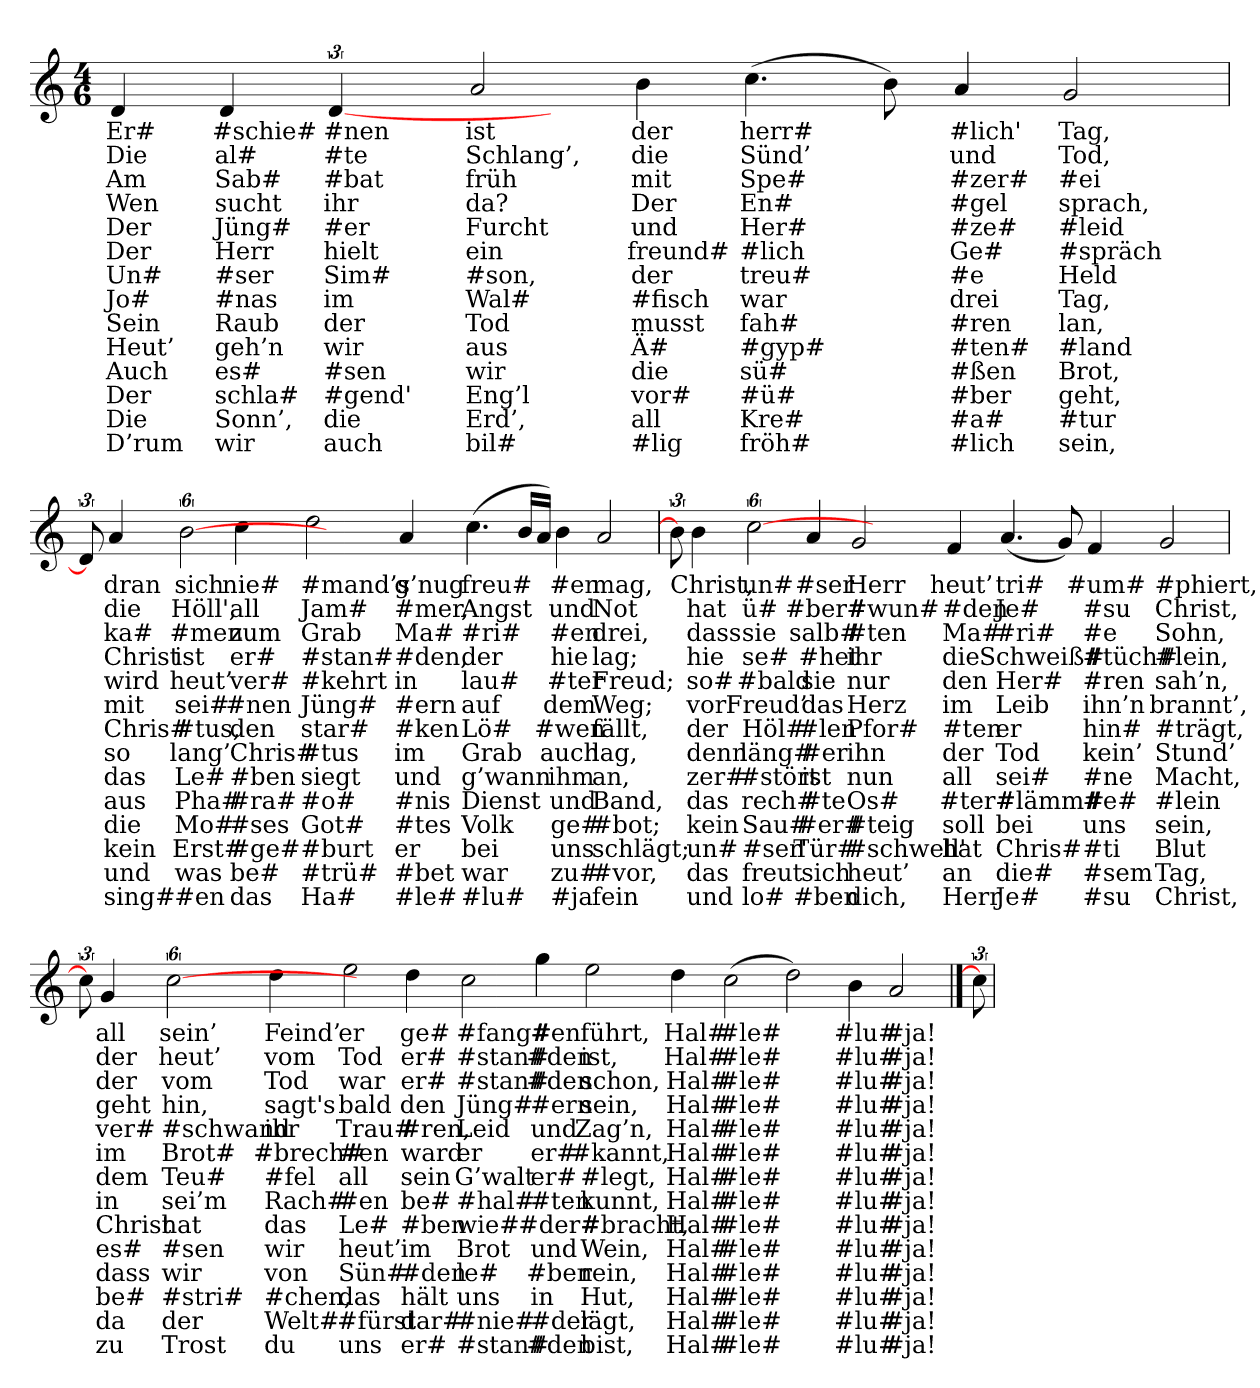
**kern	**text	**text	**text	**text	**text	**text	**text	**text	**text	**text	**text	**text	**text	**text
*part1	*part1	*part1	*part1	*part1	*part1	*part1	*part1	*part1	*part1	*part1	*part1	*part1	*part1	*part1
*staff1	*staff1	*staff1	*staff1	*staff1	*staff1	*staff1	*staff1	*staff1	*staff1	*staff1	*staff1	*staff1	*staff1	*staff1
*clefG2	*	*	*	*	*	*	*	*	*	*	*	*	*	*
*M4/6	*	*	*	*	*	*	*	*	*	*	*	*	*	*
=	=	=	=	=	=	=	=	=	=	=	=	=	=	=
4d	Er#	Die	Am	Wen	Der	Der	Un#	Jo#	Sein	Heut’	Auch	Der	Die	D’rum
4d	#schie#	al#	Sab#	sucht	Jüng#	Herr	#ser	#nas	Raub	geh’n	es#	schla#	Sonn’,	wir
[6d	#nen	#te	#bat	ihr	#er	hielt	Sim#	im	der	wir	#sen	#gend'	die	auch
12ryy	.	.	.	.	.	.	.	.	.	.	.	.	.	.
2a	ist	Schlang’,	früh	da?	Furcht	ein	#son,	Wal#	Tod	aus	wir	Eng’l	Erd’,	bil#
4b	der	die	mit	Der	und	freund#	der	#fisch	musst	Ä#	die	vor#	all	#lig
(4.cc	herr#	Sünd’	Spe#	En#	Her#	#lich	treu#	war	fah#	#gyp#	sü#	#ü#	Kre#	fröh#
8b)	.	.	.	.	.	.	.	.	.	.	.	.	.	.
4a	#lich'	und	#zer#	#gel	#ze#	Ge#	#e	drei	#ren	#ten#	#ßen	#ber	#a#	#lich
2g	Tag,	Tod,	#ei	sprach,	#leid	#spräch	Held	Tag,	lan,	#land	Brot,	geht,	#tur	sein,
=	=	=	=	=	=	=	=	=	=	=	=	=	=	=
12d]	.	.	.	.	.	.	.	.	.	.	.	.	.	.
4a	dran	die	ka#	Christ	wird	mit	Chris#	so	das	aus	die	kein	und	sing#
[12%5b	sich	Höll',	#men	ist	heut’	sei#	#tus,	lang’	Le#	Pha#	Mo#	Erst#	was	#en
4cc	nie#	all	zum	er#	ver#	#nen	den	Chris#	#ben	#ra#	#ses	#ge#	be#	das
2dd	#mand’s	Jam#	Grab	#stan#	#kehrt	Jüng#	star#	#tus	siegt	#o#	Got#	#burt	#trü#	Ha#
4a	g’nug	#mer,	Ma#	#den,	in	#ern	#ken	im	und	#nis	#tes	er	#bet	#le#
(4.cc	freu#	Angst	#ri#	der	lau#	auf	Lö#	Grab	g’wann	Dienst	Volk	bei	war	#lu#
16bLL	.	.	.	.	.	.	.	.	.	.	.	.	.	.
16aJJ)	.	.	.	.	.	.	.	.	.	.	.	.	.	.
4b	#en	und	#en	hie	#ter	dem	#wen	auch	ihm	und	ge#	uns	zu#	#ja
2a	mag,	Not	drei,	lag;	Freud;	Weg;	fällt,	lag,	an,	Band,	#bot;	schlägt;	#vor,	fein
=	=	=	=	=	=	=	=	=	=	=	=	=	=	=
12b]	.	.	.	.	.	.	.	.	.	.	.	.	.	.
4b	Christ,	hat	dass	hie	so#	vor	der	denn	zer#	das	kein	un#	das	und
[12%5cc	un#	ü#	sie	se#	#bald	Freud’	Höl#	läng#	#stört	rech#	Sau#	#ser'	freut	lo#
4a	#ser	#ber#	salb#	#het	sie	das	#len	#er	ist	#te	#er#	Tür#	sich	#ben
2g	Herr	#wun#	#ten	ihr	nur	Herz	Pfor#	ihn	nun	Os#	#teig	#schwell'	heut’	dich,
4f	heut’	#den	Ma#	die	den	im	#ten	der	all	#ter#	soll	hat	an	Herr
(4.a	tri#	Je#	#ri#	Schweiß#	Her#	Leib	er	Tod	sei#	#lämm#	bei	Chris#	die#	Je#
8g)	.	.	.	.	.	.	.	.	.	.	.	.	.	.
4f	#um#	#su	#e	#tüch#	#ren	ihn’n	hin#	kein’	#ne	#e#	uns	#ti	#sem	#su
2g	#phiert,	Christ,	Sohn,	#lein,	sah’n,	brannt’,	#trägt,	Stund’	Macht,	#lein	sein,	Blut	Tag,	Christ,
=	=	=	=	=	=	=	=	=	=	=	=	=	=	=
12cc]	.	.	.	.	.	.	.	.	.	.	.	.	.	.
4g	all	der	der	geht	ver#	im	dem	in	Christ	es#	dass	be#	da	zu
[12%5cc	sein’	heut’	vom	hin,	#schwand	Brot#	Teu#	sei’m	hat	#sen	wir	#stri#	der	Trost
4dd	Feind’	vom	Tod	sagt's	ihr	#brech#	#fel	Rach#	das	wir	von	#chen,	Welt#	du
2ee	er	Tod	war	bald	Trau#	#en	all	#en	Le#	heut’	Sün#	das	#fürst	uns
4dd	ge#	er#	er#	den	#ren,	ward	sein	be#	#ben	im	#den	hält	dar#	er#
2cc	#fang#	#stan#	#stan#	Jüng#	Leid	er	G’walt	#hal#	wie#	Brot	le#	uns	#nie#	#stan#
4gg	#en	#den	#den	#ern	und	er#	er#	#ten	#der#	und	#ben	in	#der	#den
2ee	führt,	ist,	schon,	sein,	Zag’n,	#kannt,	#legt,	kunnt,	#bracht,	Wein,	rein,	Hut,	lägt,	bist,
4dd	Hal#	Hal#	Hal#	Hal#	Hal#	Hal#	Hal#	Hal#	Hal#	Hal#	Hal#	Hal#	Hal#	Hal#
(2cc	#le#	#le#	#le#	#le#	#le#	#le#	#le#	#le#	#le#	#le#	#le#	#le#	#le#	#le#
2dd)	.	.	.	.	.	.	.	.	.	.	.	.	.	.
4b	#lu#	#lu#	#lu#	#lu#	#lu#	#lu#	#lu#	#lu#	#lu#	#lu#	#lu#	#lu#	#lu#	#lu#
2a	#ja!	#ja!	#ja!	#ja!	#ja!	#ja!	#ja!	#ja!	#ja!	#ja!	#ja!	#ja!	#ja!	#ja!
==1	==1	==1	==1	==1	==1	==1	==1	==1	==1	==1	==1	==1	==1	==1
12cc]	.	.	.	.	.	.	.	.	.	.	.	.	.	.
=	=	=	=	=	=	=	=	=	=	=	=	=	=	=
*-	*-	*-	*-	*-	*-	*-	*-	*-	*-	*-	*-	*-	*-	*-
